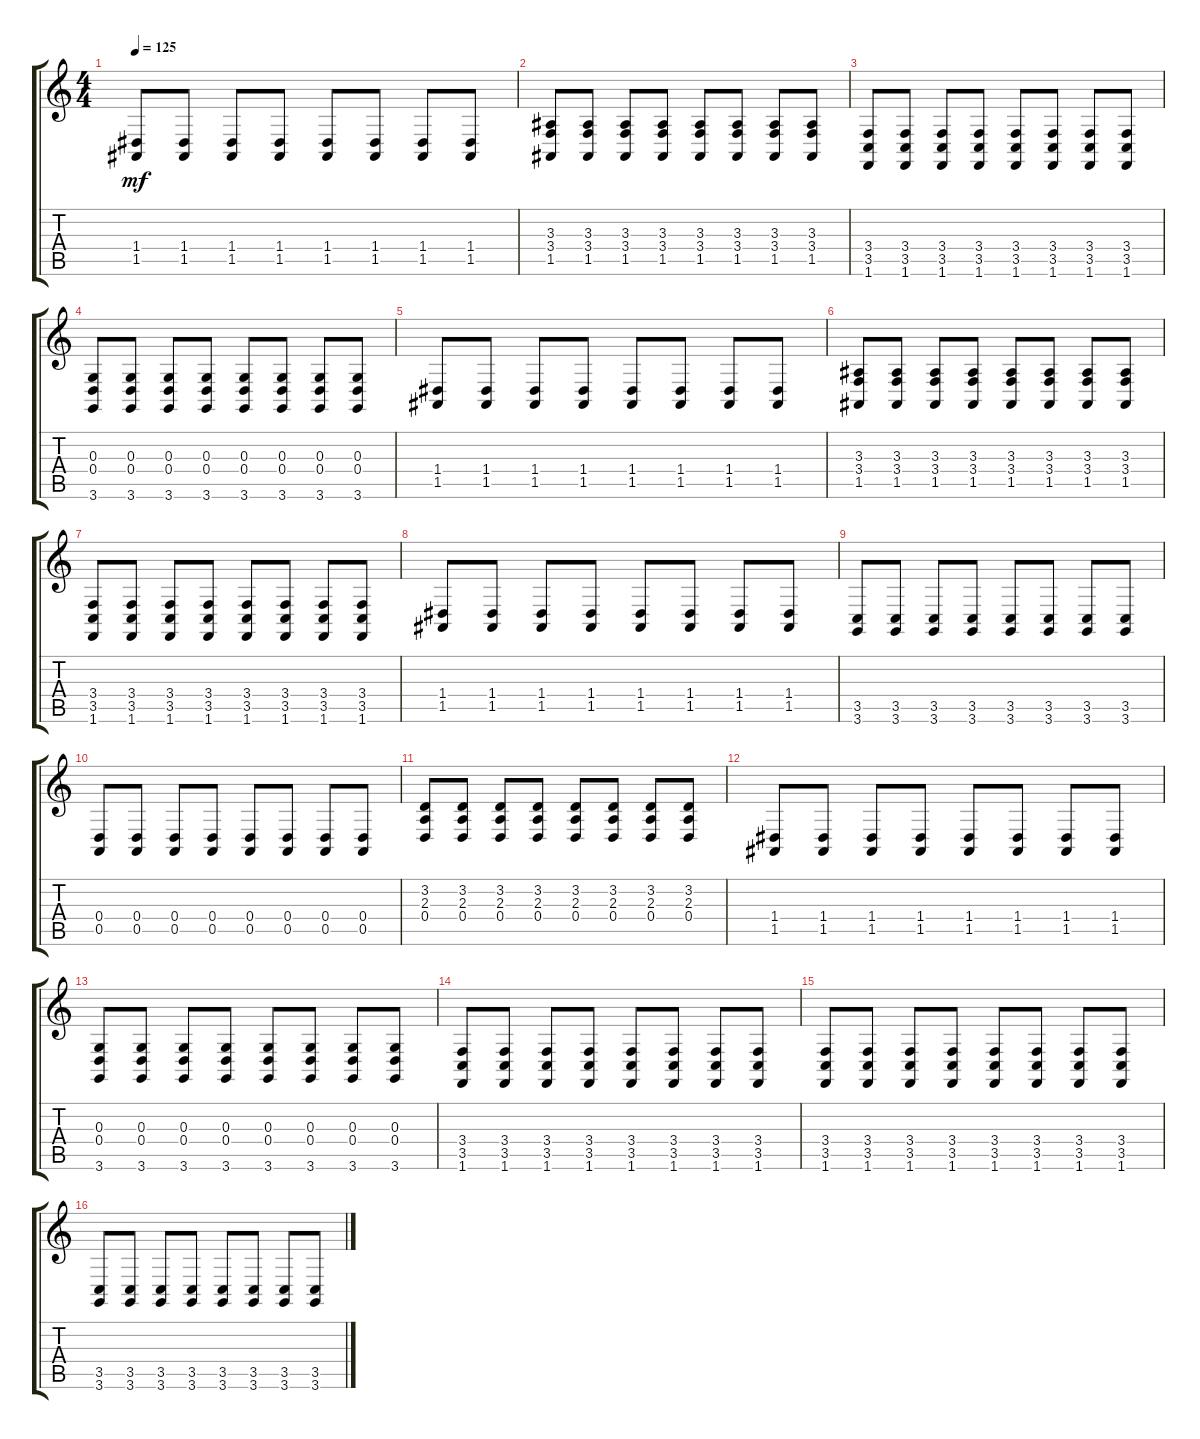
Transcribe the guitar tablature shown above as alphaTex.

\track "" {instrument acousticgrandpiano}
\staff {score tabs}
\tuning (E4 B3 G3 D3 A2 E2) {hide}
\ts (4 4)
\tempo 125
\clef g2
\ks c
(1.4 1.5).8{dy mf} (1.4 1.5).8 (1.4 1.5).8 (1.4 1.5).8 (1.4 1.5).8 (1.4 1.5).8 (1.4 1.5).8 (1.4 1.5).8 |
(3.3 3.4 1.5).8 (3.3 3.4 1.5).8 (3.3 3.4 1.5).8 (3.3 3.4 1.5).8 (3.3 3.4 1.5).8 (3.3 3.4 1.5).8 (3.3 3.4 1.5).8 (3.3 3.4 1.5).8 |
(3.4 3.5 1.6).8 (3.4 3.5 1.6).8 (3.4 3.5 1.6).8 (3.4 3.5 1.6).8 (3.4 3.5 1.6).8 (3.4 3.5 1.6).8 (3.4 3.5 1.6).8 (3.4 3.5 1.6).8 |
(0.3 0.4 3.6).8 (0.3 0.4 3.6).8 (0.3 0.4 3.6).8 (0.3 0.4 3.6).8 (0.3 0.4 3.6).8 (0.3 0.4 3.6).8 (0.3 0.4 3.6).8 (0.3 0.4 3.6).8 |
(1.4 1.5).8 (1.4 1.5).8 (1.4 1.5).8 (1.4 1.5).8 (1.4 1.5).8 (1.4 1.5).8 (1.4 1.5).8 (1.4 1.5).8 |
(3.3 3.4 1.5).8 (3.3 3.4 1.5).8 (3.3 3.4 1.5).8 (3.3 3.4 1.5).8 (3.3 3.4 1.5).8 (3.3 3.4 1.5).8 (3.3 3.4 1.5).8 (3.3 3.4 1.5).8 |
(3.4 3.5 1.6).8 (3.4 3.5 1.6).8 (3.4 3.5 1.6).8 (3.4 3.5 1.6).8 (3.4 3.5 1.6).8 (3.4 3.5 1.6).8 (3.4 3.5 1.6).8 (3.4 3.5 1.6).8 |
(1.4 1.5).8 (1.4 1.5).8 (1.4 1.5).8 (1.4 1.5).8 (1.4 1.5).8 (1.4 1.5).8 (1.4 1.5).8 (1.4 1.5).8 |
(3.5 3.6).8 (3.5 3.6).8 (3.5 3.6).8 (3.5 3.6).8 (3.5 3.6).8 (3.5 3.6).8 (3.5 3.6).8 (3.5 3.6).8 |
(0.4 0.5).8 (0.4 0.5).8 (0.4 0.5).8 (0.4 0.5).8 (0.4 0.5).8 (0.4 0.5).8 (0.4 0.5).8 (0.4 0.5).8 |
(3.2 2.3 0.4).8 (3.2 2.3 0.4).8 (3.2 2.3 0.4).8 (3.2 2.3 0.4).8 (3.2 2.3 0.4).8 (3.2 2.3 0.4).8 (3.2 2.3 0.4).8 (3.2 2.3 0.4).8 |
(1.4 1.5).8 (1.4 1.5).8 (1.4 1.5).8 (1.4 1.5).8 (1.4 1.5).8 (1.4 1.5).8 (1.4 1.5).8 (1.4 1.5).8 |
(0.3 0.4 3.6).8 (0.3 0.4 3.6).8 (0.3 0.4 3.6).8 (0.3 0.4 3.6).8 (0.3 0.4 3.6).8 (0.3 0.4 3.6).8 (0.3 0.4 3.6).8 (0.3 0.4 3.6).8 |
(3.4 3.5 1.6).8 (3.4 3.5 1.6).8 (3.4 3.5 1.6).8 (3.4 3.5 1.6).8 (3.4 3.5 1.6).8 (3.4 3.5 1.6).8 (3.4 3.5 1.6).8 (3.4 3.5 1.6).8 |
(3.4 3.5 1.6).8 (3.4 3.5 1.6).8 (3.4 3.5 1.6).8 (3.4 3.5 1.6).8 (3.4 3.5 1.6).8 (3.4 3.5 1.6).8 (3.4 3.5 1.6).8 (3.4 3.5 1.6).8 |
(3.5 3.6).8 (3.5 3.6).8 (3.5 3.6).8 (3.5 3.6).8 (3.5 3.6).8 (3.5 3.6).8 (3.5 3.6).8 (3.5 3.6).8
